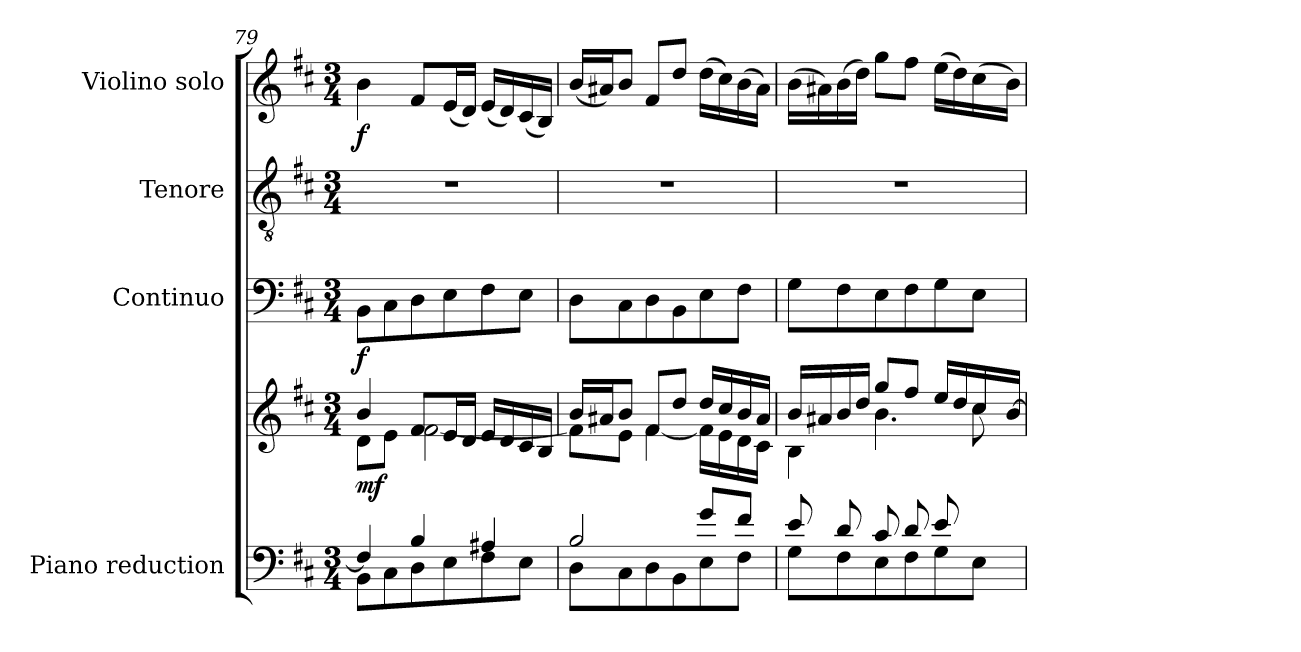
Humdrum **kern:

**kern	**kern	**dynam	**kern	**dynam	**kern	**kern	**dynam
*part4	*part4	*part4	*part3	*part3	*part2	*part1	*part1
*staff5	*staff4	*staff4/5	*staff3	*staff3	*staff2	*staff1	*staff1
*I"Piano reduction	*	*	*I"Continuo	*	*I"Tenore	*I"Violino solo	*
*I'Pno	*	*	*	*	*	*I'Vln	*
!!LO:LB:g=z
*clefF4	*clefG2	*	*clefF4	*	*clefGv2	*clefG2	*
*k[f#c#]	*k[f#c#]	*	*k[f#c#]	*	*k[f#c#]	*k[f#c#]	*
*M3/4	*M3/4	*	*M3/4	*	*M3/4	*M3/4	*
=79	=79	=79	=79	=79	=79	=79	=79
*^	*^	*	*	*	*	*	*
!	!	!	!	!LO:DY:b	!	!LO:DY:b	!	!	!LO:DY:b
4F#/]	8BB\L	4b/	8d\L	mf	8BB\L	f	2.r	4b\	f
.	8C#\	.	8e\J	.	8C#\	.	.	.	.
4B/	8D\	8f#/L	[2f#\	.	8D\	.	.	8f#/L	.
.	8E\	16e/L	.	.	8E\	.	.	(<16e/L	.
.	.	16d/JJ	.	.	.	.	.	16d/JJ)	.
4A#X/	8F#\	16e/LL	.	.	8F#\	.	.	(<16e/LL	.
.	.	16d/	.	.	.	.	.	16d/)	.
.	8E\J	16c#/	.	.	8E\J	.	.	(<16c#/	.
.	.	16B/JJ	.	.	.	.	.	16B/JJ)	.
=80	=80	=80	=80	=80	=80	=80	=80	=80	=80
2B/	8D\L	16b/LL	8f#\L]	.	8D\L	.	2.r	(<16b/LL	.
.	.	16a#X/J	.	.	.	.	.	16a#X/J)	.
.	8C#\	8b/J	8e\J	.	8C#\	.	.	8b/J	.
.	8D\	8f#/L	[4f#\	.	8D\	.	.	8f#/L	.
.	8BB\	8dd/J	.	.	8BB\	.	.	8dd/J	.
8g/L	8E\	16dd/LL	16f#\LL]	.	8E\	.	.	(>16dd\LL	.
.	.	16cc#/	16e\	.	.	.	.	16cc#\)	.
8f#/J	8F#\J	16b/	16d\	.	8F#\J	.	.	(>16b\	.
.	.	16a#/JJ	16c#\JJ	.	.	.	.	16a#\JJ)	.
=81	=81	=81	=81	=81	=81	=81	=81	=81	=81
*	*	*	*^	*	*	*	*	*	*
8e/L	8G\L	16b/LL	4B\	8ryy	.	8G\L	.	2.r	(>16b\LL	.
.	.	16a#X/	.	.	.	.	.	.	16a#X\)	.
*	*	*	*v	*v	*	*	*	*	*	*
8d/	8F#\	16b/	.	.	8F#\	.	.	(>16b\	.
.	.	16dd/JJ	.	.	.	.	.	16dd\JJ)	.
8c#/	8E\	8gg/L	4.b\	.	8E\	.	.	8gg\L	.
8d/	8F#\	8ff#/J	.	.	8F#\	.	.	8ff#\J	.
8e/	8G\	16ee/LL	.	.	8G\	.	.	(>16ee\LL	.
.	.	16dd/	.	.	.	.	.	16dd\)	.
*	*	*	*^	*	*	*	*	*	*
8ryy	8E\J	16cc#/	8cc#\	8g\J	.	8E\J	.	.	(>16cc#\	.
.	.	[16b/JJ	.	.	.	.	.	.	16b\JJ)	.
*v	*v	*	*	*	*	*	*	*	*	*
*	*v	*v	*v	*	*	*	*	*	*
=	=	=	=	=	=	=	=
*-	*-	*-	*-	*-	*-	*-	*-
